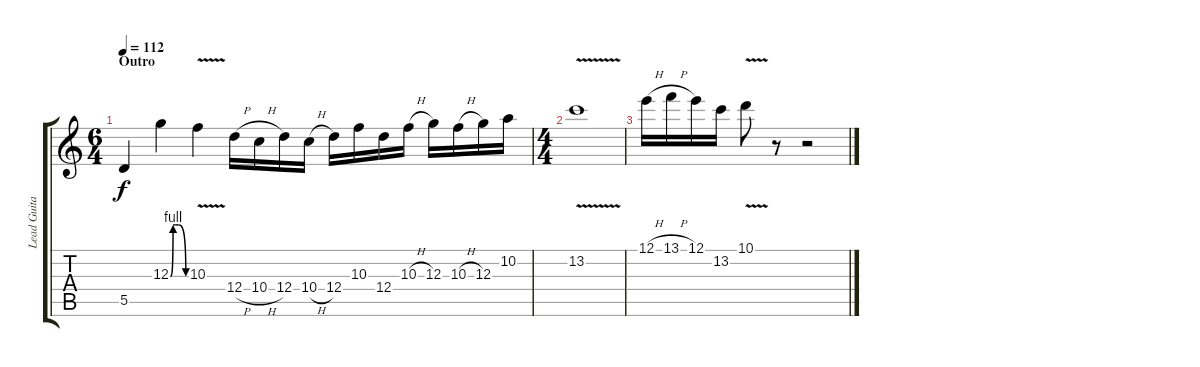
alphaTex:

\track ("Lead Guitar" "Lead Guita") {instrument distortionguitar}
\staff {score tabs}
\tuning (E4 B3 G3 D3 A2 E2) {hide}
\ts (6 4)
\section ("" "Outro")
\tempo 112
\clef g2
\ks c
5.5{t}.4{dy f} 12.3{be (custom 0 0 10 4 20 4 30 4 60 0)}.4 10.3{v}.4 12.4{h}.16 10.4{h}.16 12.4.16 10.4{h}.16 12.4.16 10.3.16 12.4.16 10.3{h}.16 12.3.16 10.3{h}.16 12.3.16 10.2.16 |
\ts (4 4)
13.2{v}.1 |
12.1{h}.16 13.1{h}.16 12.1.16 13.2.16 10.1{v}.8 r.8 r.2
